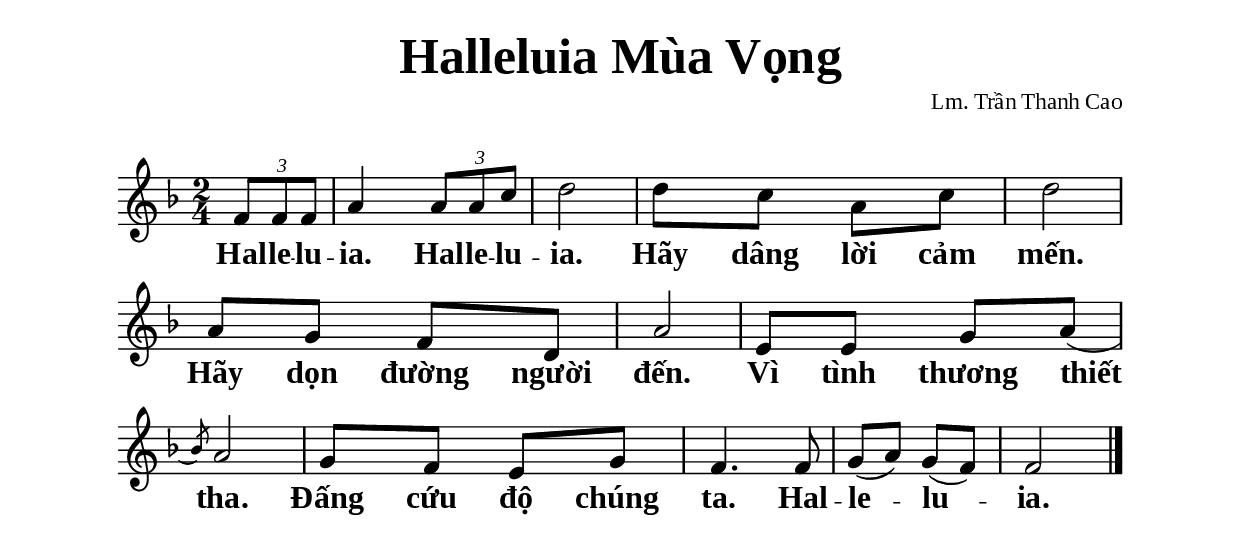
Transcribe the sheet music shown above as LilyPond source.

% Cài đặt chung
\version "2.20.0"
\include "english.ly"

\header {
  title = \markup { \fontsize #3 "Halleluia Mùa Vọng" }
  poet = " "
  composer = "Lm. Trần Thanh Cao"
  arranger = " "
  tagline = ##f
}

\paper {
  #(set-paper-size "a4")
  top-margin = 10\mm
  bottom-margin = 10\mm
  left-margin = 20\mm
  right-margin = 20\mm
  indent = #0
  #(define fonts
    (make-pango-font-tree
      "Liberation Serif"
      "Liberation Serif"
      "Liberation Serif"
      (/ 20 20)))
  page-count = #1
}

% Nhạc điệp khúc
nhacDiepKhuc = \relative c' {
  \partial 4 \tuplet 3/2 { f8 f f } |
  a4 \tuplet 3/2 { a8 a c } |
  d2 |
  d8 c a c |
  d2 |
  a8 g f d |
  a'2 |
  e8 e g a (\slashedGrace bf) |
  a2 |
  g8 f e g |
  f4. f8 |
  g8 (a) g (f) |
  f2 \bar "|."
}

% Lời điệp khúc
loiDiepKhuc = \lyricmode {
  Hal -- le -- lu -- ia.
  Hal -- le -- lu -- ia.
  Hãy dâng lời cảm mến.
  Hãy dọn đường người đến.
  Vì tình thương thiết tha.
  Đấng cứu độ chúng ta.
  Hal -- le -- lu -- ia.
}

% Bố trí
\score {
  \new ChoirStaff <<
    \new Staff = diepKhuc \with {
        \consists "Merge_rests_engraver"
        \magnifyStaff #(magstep +1)
      }
      <<
      \new Voice = beSop {
        \key f \major \time 2/4 \stemNeutral \nhacDiepKhuc
      }
    >>
    \new Lyrics \lyricsto beSop \loiDiepKhuc
  >>
  \layout {
    \override Lyrics.LyricText.font-series = #'bold
    \override Lyrics.LyricText.font-size = #+3
    \override Lyrics.LyricSpace.minimum-distance = #4.0
    \override Score.BarNumber.break-visibility = ##(#f #f #f)
  }
}
